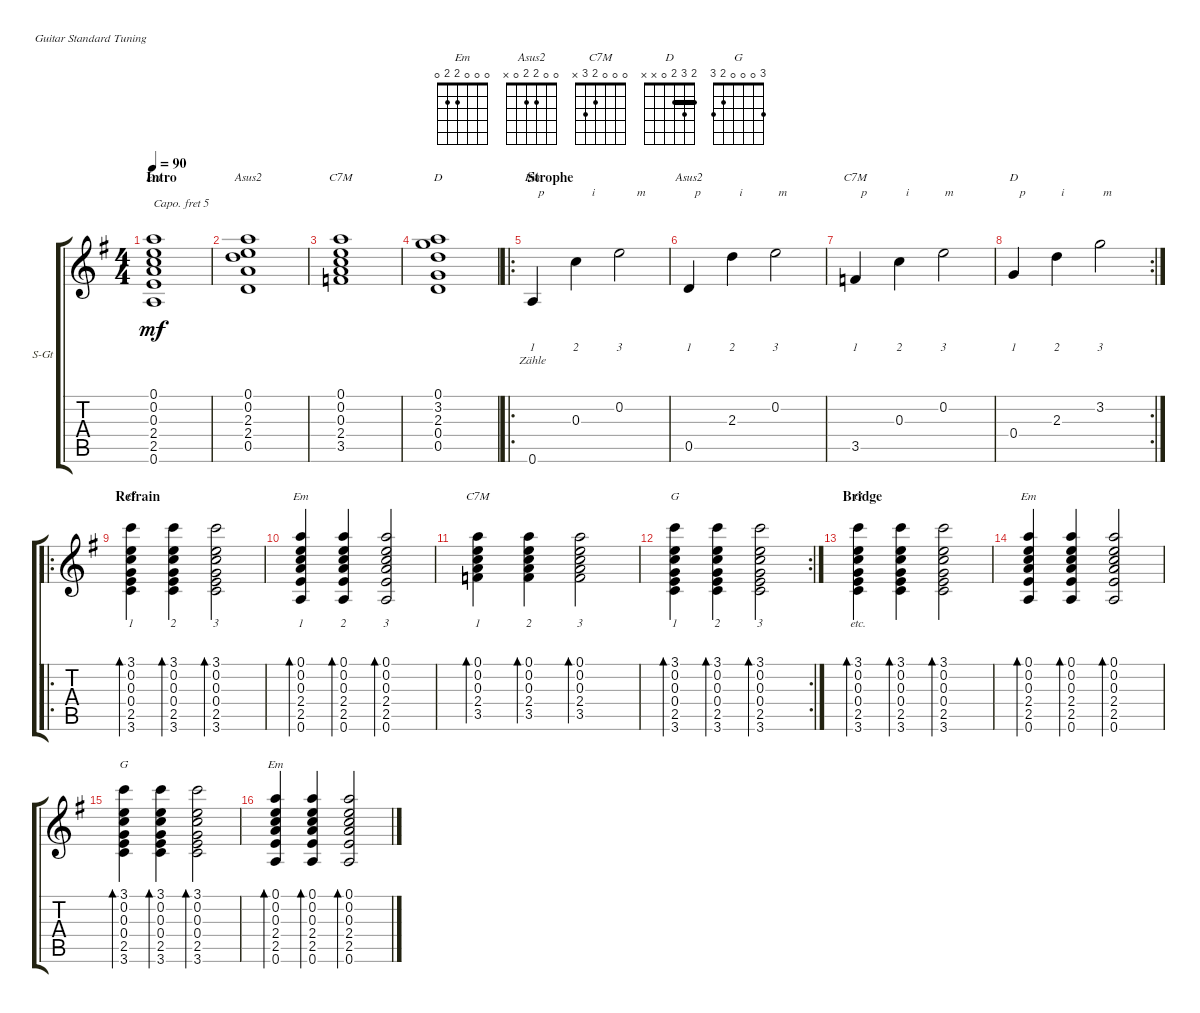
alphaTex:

\defaultSystemsLayout 4
\bracketExtendMode groupsimilarinstruments
\firstSystemTrackNameOrientation horizontal
\otherSystemsTrackNameOrientation horizontal
\track ("Steel Guitar" "S-Gt") {instrument acousticguitarsteel}
\staff {score tabs}
\capo 5
\tuning (E4 B3 G3 D3 A2 E2)
\chord ("Em" 0 0 0 2 2 0)
\chord ("Asus2" 0 0 2 2 0 x)
\chord ("C7M" 0 0 0 2 3 x)
\chord ("D" 2 3 2 0 x x) {barre 2}
\chord ("G" 3 0 0 0 2 3)
\ts (4 4)
\section ("" "Intro")
\tempo 90
\clef g2
\ks eminor
(0.6 2.5 2.4 0.3 0.2 0.1).1{ch "Em" lyrics (0 "") lyrics (1 "") lyrics (2 "") lyrics (3 "") lyrics (4 "") dy mf instrument acousticguitarsteel} |
(0.5 2.4 2.3 0.2 0.1).1{ch "Asus2" lyrics (0 "") lyrics (1 "") lyrics (2 "") lyrics (3 "") lyrics (4 "")} |
(3.5 2.4 0.3 0.2 0.1).1{ch "C7M" lyrics (0 "") lyrics (1 "") lyrics (2 "") lyrics (3 "") lyrics (4 "")} |
(0.4 2.3 3.2 0.1 0.5).1{ch "D" lyrics (0 "") lyrics (1 "") lyrics (2 "") lyrics (3 "") lyrics (4 "")} |
\ro
\section ("" "Strophe")
0.6.4{ch "Em" txt "  p                i              m" lyrics (0 "1") lyrics (1 "Zähle") lyrics (2 "") lyrics (3 "") lyrics (4 "")} 0.3.4{lyrics (0 "2") lyrics (1 "") lyrics (2 "") lyrics (3 "") lyrics (4 "")} 0.2.2{lyrics (0 "3") lyrics (1 "") lyrics (2 "") lyrics (3 "") lyrics (4 "")} |
0.5.4{ch "Asus2" txt "  p             i            m" lyrics (0 "1") lyrics (1 "") lyrics (2 "") lyrics (3 "") lyrics (4 "")} 2.3.4{lyrics (0 "2") lyrics (1 "") lyrics (2 "") lyrics (3 "") lyrics (4 "")} 0.2.2{lyrics (0 "3") lyrics (1 "") lyrics (2 "") lyrics (3 "") lyrics (4 "")} |
3.5.4{ch "C7M" txt "  p             i            m" lyrics (0 "1") lyrics (1 "") lyrics (2 "") lyrics (3 "") lyrics (4 "")} 0.3.4{lyrics (0 "2") lyrics (1 "") lyrics (2 "") lyrics (3 "") lyrics (4 "")} 0.2.2{lyrics (0 "3") lyrics (1 "") lyrics (2 "") lyrics (3 "") lyrics (4 "")} |
\rc 2
0.4.4{ch "D" txt "  p            i             m" lyrics (0 "1") lyrics (1 "") lyrics (2 "") lyrics (3 "") lyrics (4 "")} 2.3.4{lyrics (0 "2") lyrics (1 "") lyrics (2 "") lyrics (3 "") lyrics (4 "")} 3.2.2{lyrics (0 "3") lyrics (1 "") lyrics (2 "") lyrics (3 "") lyrics (4 "")} |
\ro
\section ("" "Refrain")
(3.6 2.5 0.4 0.3 0.2 3.1).4{bd 78 ch "G" lyrics (0 "1") lyrics (1 "") lyrics (2 "") lyrics (3 "") lyrics (4 "")} (3.6 2.5 0.4 0.3 0.2 3.1).4{bd 77 lyrics (0 "2") lyrics (1 "") lyrics (2 "") lyrics (3 "") lyrics (4 "")} (3.6 2.5 0.4 0.3 0.2 3.1).2{bd 73 lyrics (0 "3") lyrics (1 "") lyrics (2 "") lyrics (3 "") lyrics (4 "")} |
(0.6 2.5 2.4 0.3 0.2 0.1).4{bd 72 ch "Em" lyrics (0 "1") lyrics (1 "") lyrics (2 "") lyrics (3 "") lyrics (4 "")} (0.6 2.5 2.4 0.3 0.2 0.1).4{bd 72 lyrics (0 "2") lyrics (1 "") lyrics (2 "") lyrics (3 "") lyrics (4 "")} (0.6 2.5 2.4 0.3 0.2 0.1).2{bd 70 lyrics (0 "3") lyrics (1 "") lyrics (2 "") lyrics (3 "") lyrics (4 "")} |
(3.5 2.4 0.3 0.2 0.1).4{bd 69 ch "C7M" lyrics (0 "1") lyrics (1 "") lyrics (2 "") lyrics (3 "") lyrics (4 "")} (3.5 2.4 0.3 0.2 0.1).4{bd 68 lyrics (0 "2") lyrics (1 "") lyrics (2 "") lyrics (3 "") lyrics (4 "")} (3.5 2.4 0.3 0.2 0.1).2{bd 64 lyrics (0 "3") lyrics (1 "") lyrics (2 "") lyrics (3 "") lyrics (4 "")} |
\rc 2
(3.6 2.5 0.4 0.3 0.2 3.1).4{bd 63 ch "G" lyrics (0 "1") lyrics (1 "") lyrics (2 "") lyrics (3 "") lyrics (4 "")} (3.6 2.5 0.4 0.3 0.2 3.1).4{bd 62 lyrics (0 "2") lyrics (1 "") lyrics (2 "") lyrics (3 "") lyrics (4 "")} (3.6 2.5 0.4 0.3 0.2 3.1).2{bd 61 lyrics (0 "3") lyrics (1 "") lyrics (2 "") lyrics (3 "") lyrics (4 "")} |
\section ("" "Bridge")
(3.6 2.5 0.4 0.3 0.2 3.1).4{bd 78 ch "G" lyrics (0 "etc.") lyrics (1 "") lyrics (2 "") lyrics (3 "") lyrics (4 "")} (3.6 2.5 0.4 0.3 0.2 3.1).4{bd 77} (3.6 2.5 0.4 0.3 0.2 3.1).2{bd 73} |
(0.6 2.5 2.4 0.3 0.2 0.1).4{bd 72 ch "Em"} (0.6 2.5 2.4 0.3 0.2 0.1).4{bd 72} (0.6 2.5 2.4 0.3 0.2 0.1).2{bd 70} |
(3.6 2.5 0.4 0.3 0.2 3.1).4{bd 78 ch "G"} (3.6 2.5 0.4 0.3 0.2 3.1).4{bd 77} (3.6 2.5 0.4 0.3 0.2 3.1).2{bd 73} |
(0.6 2.5 2.4 0.3 0.2 0.1).4{bd 72 ch "Em"} (0.6 2.5 2.4 0.3 0.2 0.1).4{bd 72} (0.6 2.5 2.4 0.3 0.2 0.1).2{bd 70}
